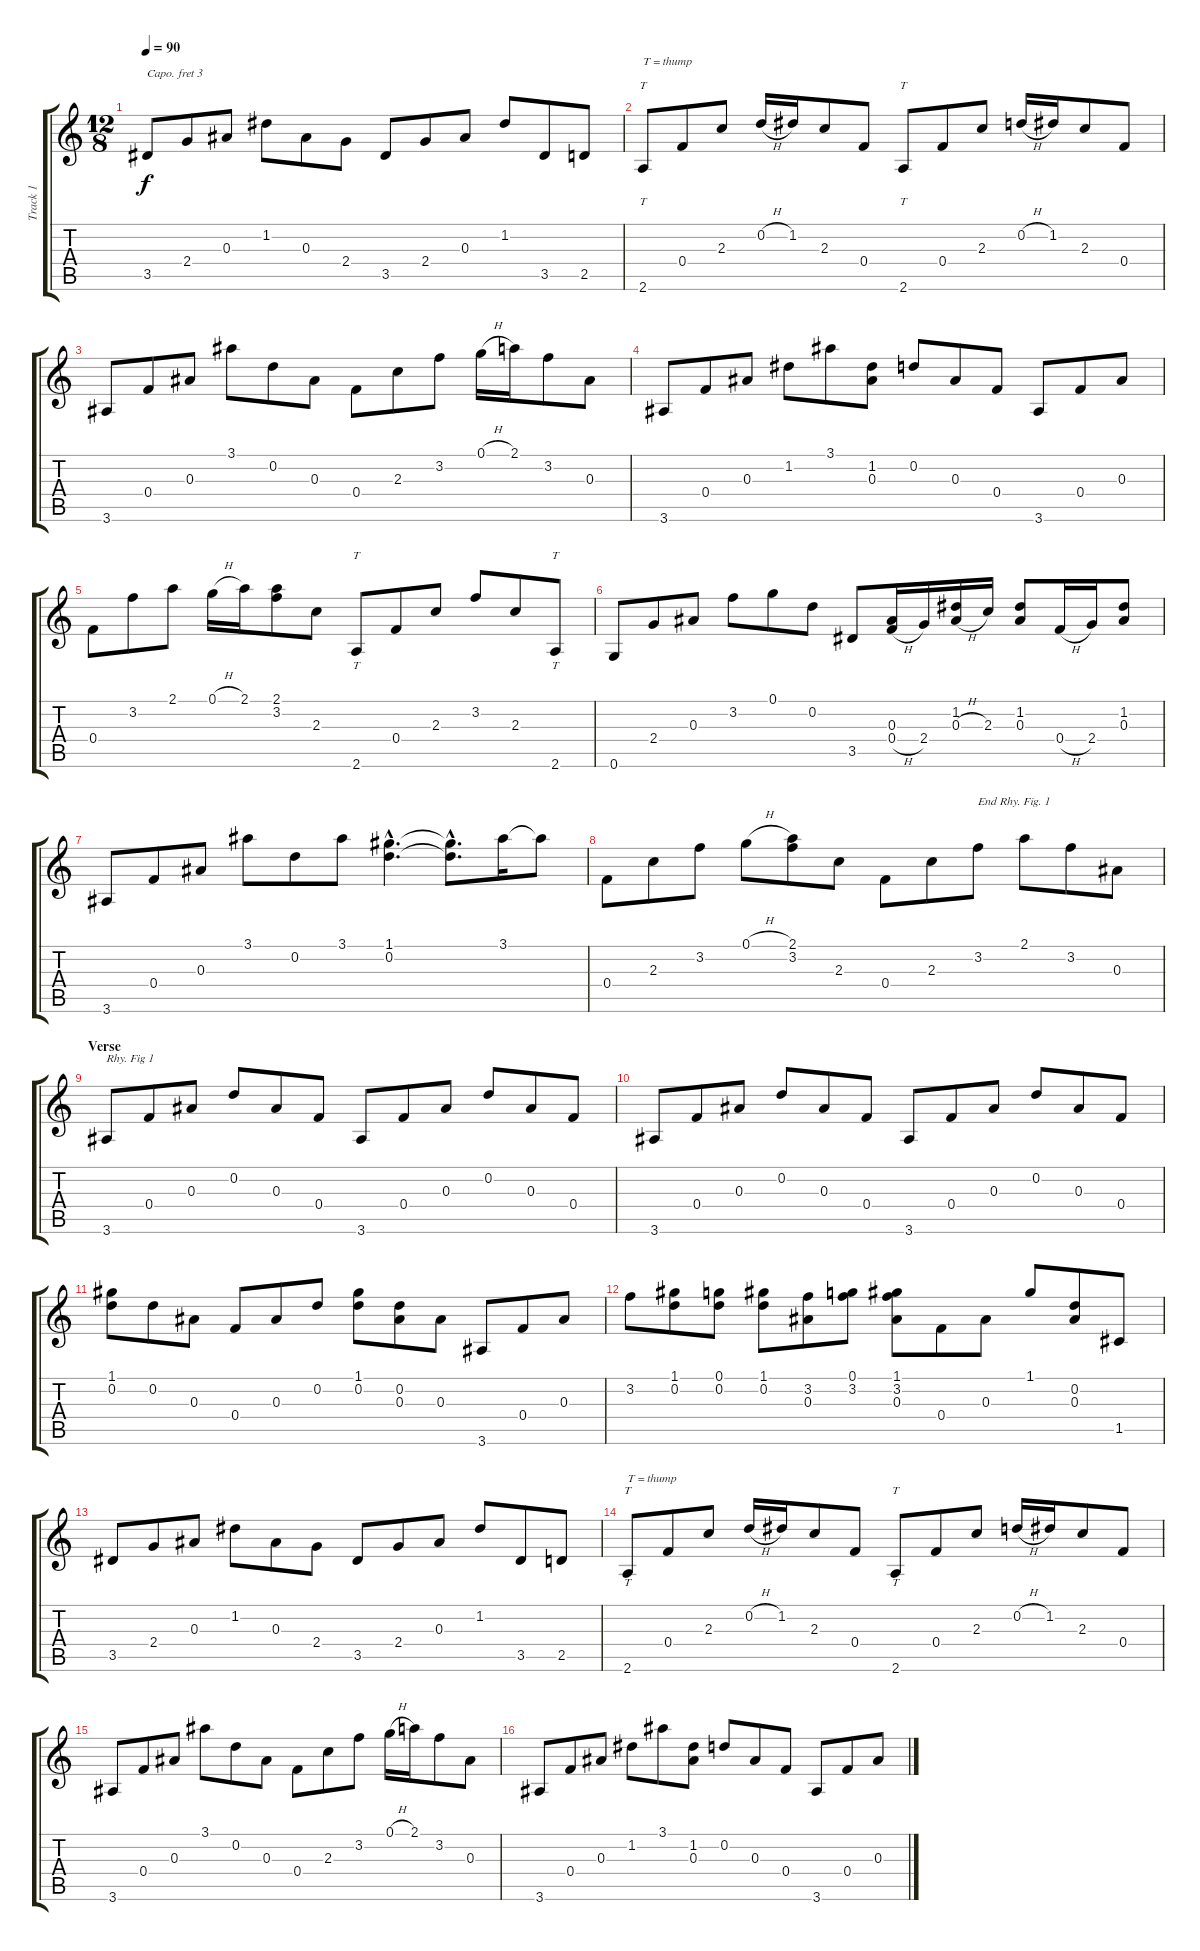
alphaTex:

\track ("Track 1" "Track 1") {instrument acousticguitarsteel}
\staff {score tabs}
\capo 3
\tuning (E4 B3 G3 D3 A2 E2) {hide}
\ts (12 8)
\tempo 90
\clef g2
\ks c
3.5.8{dy f} 2.4.8 0.3.8 1.2.8 0.3.8 2.4.8 3.5.8 2.4.8 0.3.8 1.2.8 3.5.8 2.5.8 |
2.6.8{tt txt "T = thump"} 0.4.8 2.3.8 0.2{h}.16 1.2.16 2.3.8 0.4.8 2.6.8{tt} 0.4.8 2.3.8 0.2{h}.16 1.2.16 2.3.8 0.4.8 |
3.6.8 0.4.8 0.3.8 3.1.8 0.2.8 0.3.8 0.4.8 2.3.8 3.2.8 0.1{h}.16 2.1.16 3.2.8 0.3.8 |
3.6.8 0.4.8 0.3.8 1.2.8 3.1.8 (1.2 0.3).8 0.2.8 0.3.8 0.4.8 3.6.8 0.4.8 0.3.8 |
0.4.8 3.2.8 2.1.8 0.1{h}.16 2.1.16 (2.1 3.2).8 2.3.8 2.6.8{tt} 0.4.8 2.3.8 3.2.8 2.3.8 2.6.8{tt} |
0.6.8 2.4.8 0.3.8 3.2.8 0.1.8 0.2.8 3.5.8 (0.3 0.4{h}).16 2.4.16 (1.2 0.3{h}).16 2.3.16 (1.2 0.3).8 0.4{h}.16 2.4.16 (1.2 0.3).8 |
3.6.8 0.4.8 0.3.8 3.1.8 0.2.8 3.1.8 (1.1{hac} 0.2{hac}).4{d} (1.1{hac t} 0.2{hac t}).8{d} 3.1.16 3.1{t}.8 |
0.4.8 2.3.8 3.2.8 0.1{h}.8 (2.1 3.2).8 2.3.8 0.4.8 2.3.8 3.2.8{txt "End Rhy. Fig. 1"} 2.1.8 3.2.8 0.3.8 |
\section ("" "Verse")
3.6.8{txt "Rhy. Fig 1"} 0.4.8 0.3.8 0.2.8 0.3.8 0.4.8 3.6.8 0.4.8 0.3.8 0.2.8 0.3.8 0.4.8 |
3.6.8 0.4.8 0.3.8 0.2.8 0.3.8 0.4.8 3.6.8 0.4.8 0.3.8 0.2.8 0.3.8 0.4.8 |
(1.1 0.2).8 0.2.8 0.3.8 0.4.8 0.3.8 0.2.8 (1.1 0.2).8 (0.2 0.3).8 0.3.8 3.6.8 0.4.8 0.3.8 |
3.2.8 (1.1 0.2).8 (0.1 0.2).8 (1.1 0.2).8 (3.2 0.3).8 (0.1 3.2).8 (1.1 3.2 0.3).8 0.4.8 0.3.8 1.1.8 (0.2 0.3).8 1.5.8 |
3.5.8 2.4.8 0.3.8 1.2.8 0.3.8 2.4.8 3.5.8 2.4.8 0.3.8 1.2.8 3.5.8 2.5.8 |
2.6.8{tt txt "T = thump"} 0.4.8 2.3.8 0.2{h}.16 1.2.16 2.3.8 0.4.8 2.6.8{tt} 0.4.8 2.3.8 0.2{h}.16 1.2.16 2.3.8 0.4.8 |
3.6.8 0.4.8 0.3.8 3.1.8 0.2.8 0.3.8 0.4.8 2.3.8 3.2.8 0.1{h}.16 2.1.16 3.2.8 0.3.8 |
3.6.8 0.4.8 0.3.8 1.2.8 3.1.8 (1.2 0.3).8 0.2.8 0.3.8 0.4.8 3.6.8 0.4.8 0.3.8
